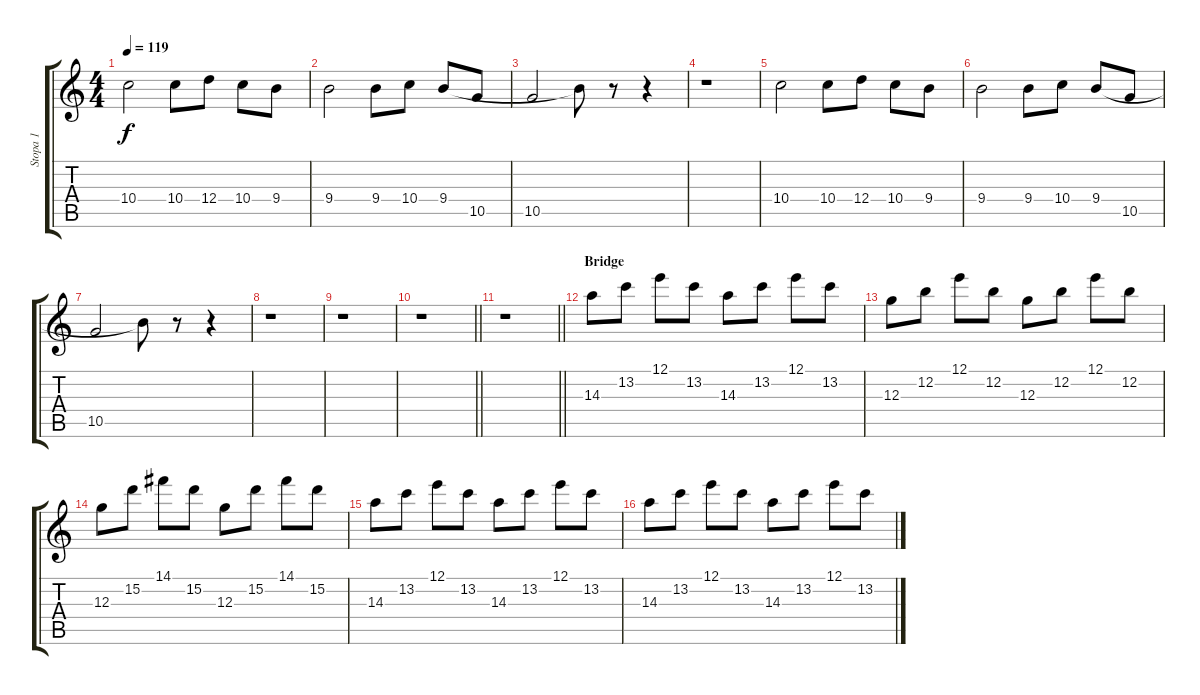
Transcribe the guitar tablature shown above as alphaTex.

\track ("Stopa 1" "Stopa 1") {instrument acousticguitarsteel}
\staff {score tabs}
\tuning (E4 B3 G3 D3 A2 E2) {hide}
\ts (4 4)
\tempo 119
\clef g2
\ks c
10.4.2{dy f volume 14 instrument distortionguitar} 10.4.8 12.4.8 10.4.8 9.4.8 |
9.4.2 9.4.8 10.4.8 9.4.8 10.5.8 |
10.5.2 9.4{t}.8 r.8 r.4 |
r.1 |
10.4.2{volume 14 instrument distortionguitar} 10.4.8 12.4.8 10.4.8 9.4.8 |
9.4.2 9.4.8 10.4.8 9.4.8 10.5.8 |
10.5.2 9.4{t}.8 r.8 r.4 |
r.1 |
r.1 |
\barLineRight lightlight
r.1 |
\barLineRight lightlight
r.1 |
\section ("" "Bridge")
14.3.8 13.2.8 12.1.8 13.2.8 14.3.8 13.2.8 12.1.8 13.2.8 |
12.3.8 12.2.8 12.1.8 12.2.8 12.3.8 12.2.8 12.1.8 12.2.8 |
12.3.8 15.2.8 14.1.8 15.2.8 12.3.8 15.2.8 14.1.8 15.2.8 |
14.3.8 13.2.8 12.1.8 13.2.8 14.3.8 13.2.8 12.1.8 13.2.8 |
14.3.8 13.2.8 12.1.8 13.2.8 14.3.8 13.2.8 12.1.8 13.2.8
